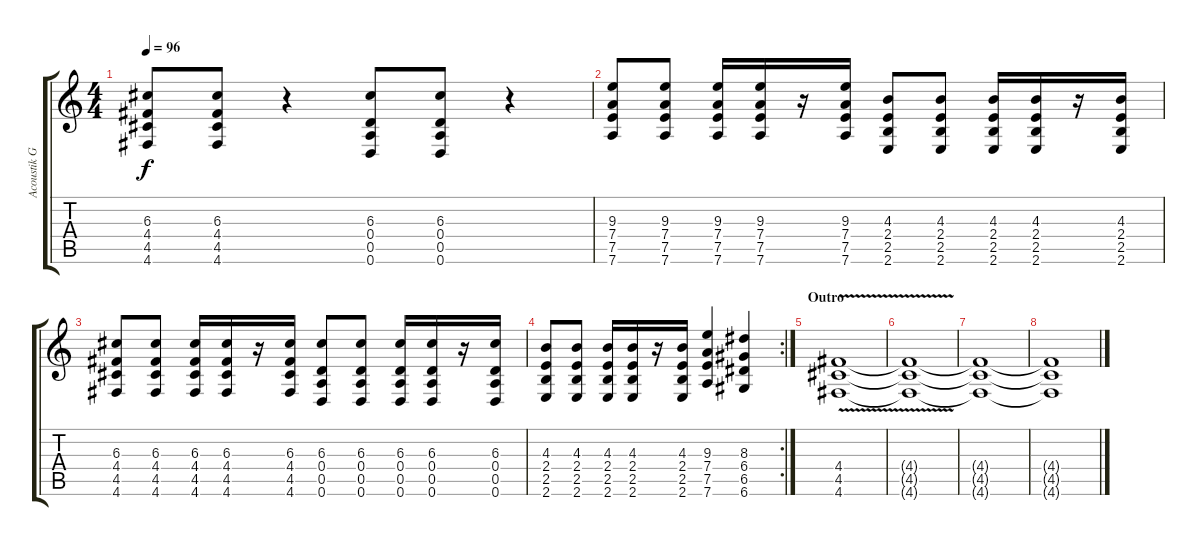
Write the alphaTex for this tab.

\track ("Acoustik Guitar" "Acoustik G") {instrument acousticguitarsteel}
\staff {score tabs}
\tuning (E4 B3 G3 D3 A2 D2) {hide}
\ts (4 4)
\tempo 96
\clef g2
\ks c
(6.3 4.4 4.5 4.6).8{dy f} (6.3 4.4 4.5 4.6).8 r.4 (6.3 0.4 0.5 0.6).8 (6.3 0.4 0.5 0.6).8 r.4 |
(9.3 7.4 7.5 7.6).8 (9.3 7.4 7.5 7.6).8 (9.3 7.4 7.5 7.6).16 (9.3 7.4 7.5 7.6).16 r.16 (9.3 7.4 7.5 7.6).16 (4.3 2.4 2.5 2.6).8 (4.3 2.4 2.5 2.6).8 (4.3 2.4 2.5 2.6).16 (4.3 2.4 2.5 2.6).16 r.16 (4.3 2.4 2.5 2.6).16 |
(6.3 4.4 4.5 4.6).8 (6.3 4.4 4.5 4.6).8 (6.3 4.4 4.5 4.6).16 (6.3 4.4 4.5 4.6).16 r.16 (6.3 4.4 4.5 4.6).16 (6.3 0.4 0.5 0.6).8 (6.3 0.4 0.5 0.6).8 (6.3 0.4 0.5 0.6).16 (6.3 0.4 0.5 0.6).16 r.16 (6.3 0.4 0.5 0.6).16 |
\rc 2
(4.3 2.4 2.5 2.6).8 (4.3 2.4 2.5 2.6).8 (4.3 2.4 2.5 2.6).16 (4.3 2.4 2.5 2.6).16 r.16 (4.3 2.4 2.5 2.6).16 (9.3 7.4 7.5 7.6).4 (8.3 6.4 6.5 6.6).4 |
\section ("" "Outro")
(4.4{v} 4.5{v} 4.6{v}).1 |
(4.4{t} 4.5{t} 4.6{t}).1 |
(4.4{t} 4.5{t} 4.6{t}).1 |
(4.4{t} 4.5{t} 4.6{t}).1
